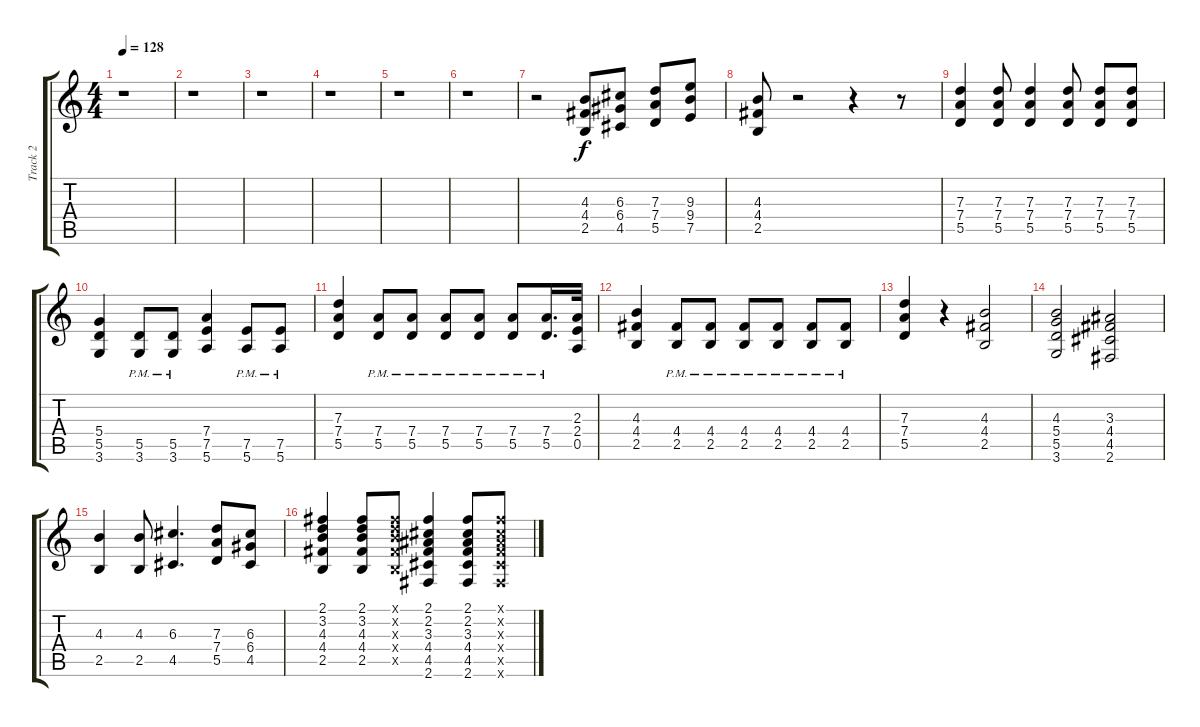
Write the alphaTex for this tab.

\track ("Track 2" "Track 2") {instrument overdrivenguitar}
\staff {score tabs}
\tuning (E4 B3 G3 D3 A2 E2) {hide}
\ts (4 4)
\tempo 128
\clef g2
\ks c
r.1{dy f} |
r.1 |
r.1 |
r.1 |
r.1 |
r.1 |
r.2 (4.3 4.4 2.5).8 (6.3 6.4 4.5).8 (7.3 7.4 5.5).8 (9.3 9.4 7.5).8 |
(4.3 4.4 2.5).8 r.2 r.4 r.8 |
(7.3 7.4 5.5).4 (7.3 7.4 5.5).8 (7.3 7.4 5.5).4 (7.3 7.4 5.5).8 (7.3 7.4 5.5).8 (7.3 7.4 5.5).8 |
(5.4 5.5 3.6).4 (5.5{pm} 3.6{pm}).8 (5.5{pm} 3.6{pm}).8 (7.4 7.5 5.6).4 (7.5{pm} 5.6{pm}).8 (7.5{pm} 5.6{pm}).8 |
(7.3 7.4 5.5).4 (7.4{pm} 5.5{pm}).8 (7.4{pm} 5.5{pm}).8 (7.4{pm} 5.5{pm}).8 (7.4{pm} 5.5{pm}).8 (7.4{pm} 5.5{pm}).8 (7.4{pm} 5.5{pm}).16{d} (2.3 2.4 0.5).32 |
(4.3 4.4 2.5).4 (4.4{pm} 2.5{pm}).8 (4.4{pm} 2.5{pm}).8 (4.4{pm} 2.5{pm}).8 (4.4{pm} 2.5{pm}).8 (4.4{pm} 2.5{pm}).8 (4.4{pm} 2.5{pm}).8 |
(7.3 7.4 5.5).4 r.4 (4.3 4.4 2.5).2 |
(4.3 5.4 5.5 3.6).2 (3.3 4.4 4.5 2.6).2 |
(4.3 2.5).4 (4.3 2.5).8 (6.3 4.5).4{d} (7.3 7.4 5.5).8 (6.3 6.4 4.5).8 |
(2.1 3.2 4.3 4.4 2.5).4 (2.1 3.2 4.3 4.4 2.5).8 (2.1{x} 3.2{x} 4.3{x} 4.4{x} 2.5{x}).8 (2.1 2.2 3.3 4.4 4.5 2.6).4 (2.1 2.2 3.3 4.4 4.5 2.6).8 (2.1{x} 2.2{x} 3.3{x} 4.4{x} 4.5{x} 2.6{x}).8
